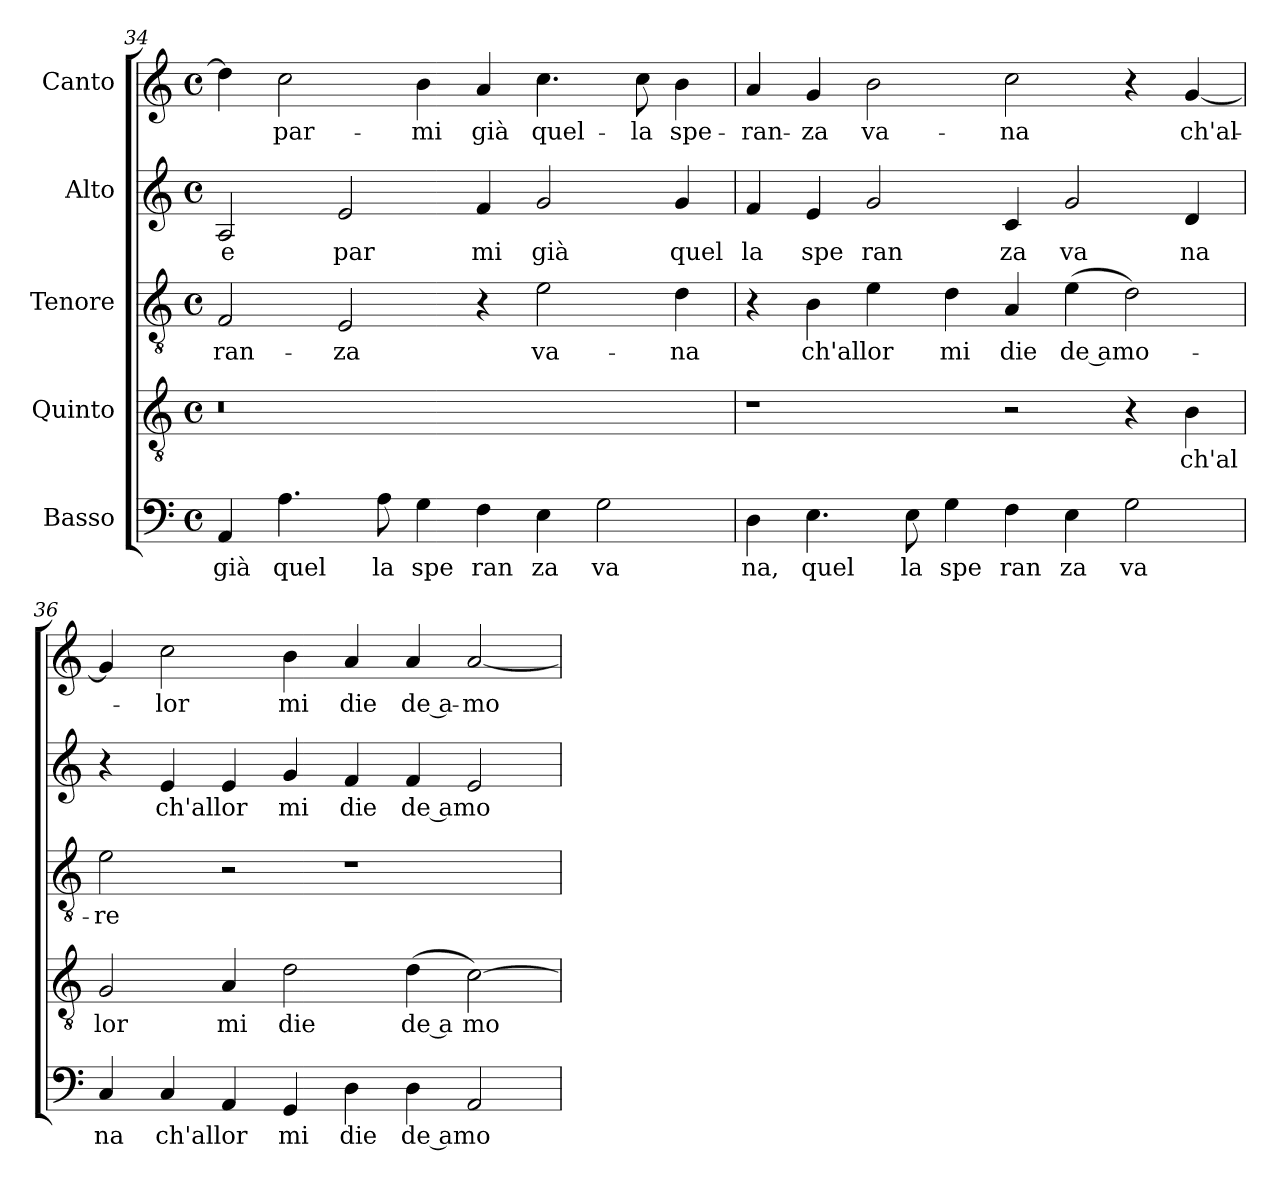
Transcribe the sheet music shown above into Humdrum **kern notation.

**kern	**text	**kern	**text	**kern	**text	**kern	**text	**kern	**text
*part5	*part5	*part4	*part4	*part3	*part3	*part2	*part2	*part1	*part1
*staff5	*staff5	*staff4	*staff4	*staff3	*staff3	*staff2	*staff2	*staff1	*staff1
*I"Basso	*	*I"Quinto	*	*I"Tenore	*	*I"Alto	*	*I"Canto	*
!!LO:LB:g=z
*clefF4	*	*clefGv2	*	*clefGv2	*	*clefG2	*	*clefG2	*
*M4/4	*	*M4/4	*	*M4/4	*	*M4/4	*	*M4/4	*
*met(c)	*	*met(c)	*	*met(c)	*	*met(c)	*	*met(c)	*
=34	=34	=34	=34	=34	=34	=34	=34	=34	=34
!	!LO:LY:b:cj	!	!	!	!LO:LY:b:cj	!	!LO:LY:b:cj	!	!
4AA/	già	0r	.	2F/	ran-	2A/	e	4dd\]	.
!	!LO:LY:b:cj	!	!	!	!	!	!	!	!LO:LY:b:cj
4.A\	quel	.	.	.	.	.	.	2cc\	par-
!	!	!	!	!	!LO:LY:b:cj	!	!LO:LY:b:cj	!	!
.	.	.	.	2E/	-za	2e/	par	.	.
!	!LO:LY:b:cj	!	!	!	!	!	!	!	!
8A\	la	.	.	.	.	.	.	.	.
!	!LO:LY:b:cj	!	!	!	!	!	!	!	!LO:LY:b:cj
4G\	spe	.	.	.	.	.	.	4b\	-mi
!	!LO:LY:b:cj	!	!	!	!	!	!LO:LY:b:cj	!	!LO:LY:b:cj
4F\	ran	.	.	4r	.	4f/	mi	4a/	già
!	!LO:LY:b:cj	!	!	!	!LO:LY:b:cj	!	!LO:LY:b:cj	!	!LO:LY:b:cj
4E\	za	.	.	2e\	va-	2g/	già	4.cc\	quel-
!	!LO:LY:b:cj	!	!	!	!	!	!	!	!
2G\	va	.	.	.	.	.	.	.	.
!	!	!	!	!	!	!	!	!	!LO:LY:b:cj
.	.	.	.	.	.	.	.	8cc\	-la
!	!	!	!	!	!LO:LY:b:cj	!	!LO:LY:b:cj	!	!LO:LY:b:cj
.	.	.	.	4d\	-na	4g/	quel	4b\	spe-
=35	=35	=35	=35	=35	=35	=35	=35	=35	=35
!	!LO:LY:b:cj	!	!	!	!	!	!LO:LY:b:cj	!	!LO:LY:b:cj
4D\	na,	1r	.	4r	.	4f/	la	4a/	-ran-
!	!LO:LY:b:cj	!	!	!	!LO:LY:b:cj	!	!LO:LY:b:cj	!	!LO:LY:b:cj
4.E\	quel	.	.	4B\	ch'allor	4e/	spe	4g/	-za
!	!	!	!	!	!	!	!LO:LY:b:cj	!	!LO:LY:b:cj
.	.	.	.	4e\	.	2g/	ran	2b\	va-
!	!LO:LY:b:cj	!	!	!	!	!	!	!	!
8E\	la	.	.	.	.	.	.	.	.
!	!LO:LY:b:cj	!	!	!	!LO:LY:b:cj	!	!	!	!
4G\	spe	.	.	4d\	mi	.	.	.	.
!	!LO:LY:b:cj	!	!	!	!LO:LY:b:cj	!	!LO:LY:b:cj	!	!LO:LY:b:cj
4F\	ran	2r	.	4A/	die	4c/	za	2cc\	-na
!	!LO:LY:b:cj	!	!	!	!LO:LY:b:rj	!	!LO:LY:b:cj	!	!
4E\	za	.	.	(<4e\	de amo-	2g/	va	.	.
!	!LO:LY:b:cj	!	!	!	!	!	!	!	!
2G\	va	4r	.	2d\)	.	.	.	4r	.
!	!	!	!LO:LY:b:cj	!	!	!	!LO:LY:b:cj	!	!LO:LY:b
.	.	4B\	ch'al	.	.	4d/	na	[<4g/	ch'al-
=36	=36	=36	=36	=36	=36	=36	=36	=36	=36
!	!LO:LY:b:cj	!	!LO:LY:b:cj	!	!LO:LY:b:cj	!	!	!	!
4C/	na	2G/	lor	2e\	-re	4r	.	4g/]	.
!	!LO:LY:b:cj	!	!	!	!	!	!LO:LY:b:cj	!	!LO:LY:b:cj
4C/	ch'allor	.	.	.	.	4e/	ch'allor	2cc\	-lor
!	!	!	!LO:LY:b:cj	!	!	!	!	!	!
4AA/	.	4A/	mi	2r	.	4e/	.	.	.
!	!LO:LY:b:cj	!	!LO:LY:b:cj	!	!	!	!LO:LY:b:cj	!	!LO:LY:b:cj
4GG/	mi	2d\	die	.	.	4g/	mi	4b\	mi
!	!LO:LY:b:cj	!	!	!	!	!	!LO:LY:b:cj	!	!LO:LY:b:cj
4D\	die	.	.	1r	.	4f/	die	4a/	die
!	!LO:LY:b:rj	!	!LO:LY:b:rj	!	!	!	!LO:LY:b:rj	!	!LO:LY:b:rj
4D\	de amo	(<4d\	de a	.	.	4f/	de amo	4a/	de a-
!	!	!	!LO:LY:b	!	!	!	!	!	!LO:LY:b
2AA/	.	[>2c\)	mo	.	.	2e/	.	[<2a/	-mo-
=	=	=	=	=	=	=	=	=	=
*-	*-	*-	*-	*-	*-	*-	*-	*-	*-
